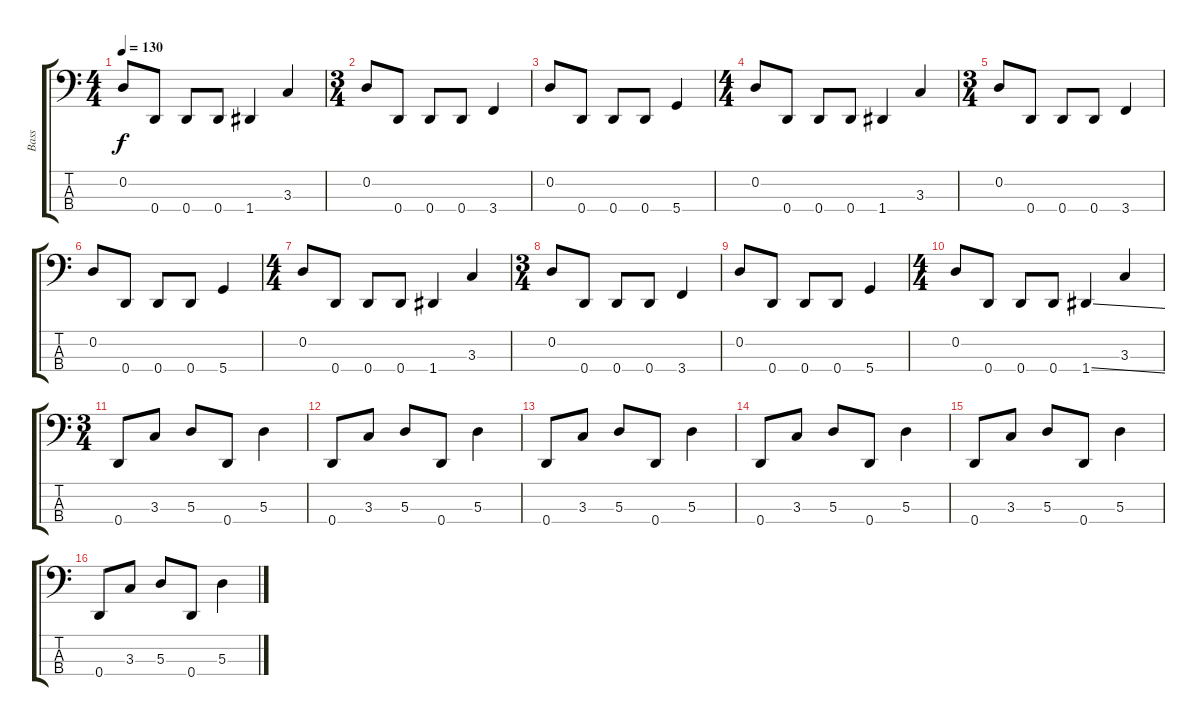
\track ("Bass" "Bass") {instrument slapbass2}
\staff {score tabs}
\tuning (G2 D2 A1 D1) {hide}
\ts (4 4)
\tempo 130
\clef f4
\ks c
0.2.8{dy f} 0.4.8 0.4.8 0.4.8 1.4.4 3.3.4 |
\ts (3 4)
0.2.8 0.4.8 0.4.8 0.4.8 3.4.4 |
0.2.8 0.4.8 0.4.8 0.4.8 5.4.4 |
\ts (4 4)
0.2.8 0.4.8 0.4.8 0.4.8 1.4.4 3.3.4 |
\ts (3 4)
0.2.8 0.4.8 0.4.8 0.4.8 3.4.4 |
0.2.8 0.4.8 0.4.8 0.4.8 5.4.4 |
\ts (4 4)
0.2.8 0.4.8 0.4.8 0.4.8 1.4.4 3.3.4 |
\ts (3 4)
0.2.8 0.4.8 0.4.8 0.4.8 3.4.4 |
0.2.8 0.4.8 0.4.8 0.4.8 5.4.4 |
\ts (4 4)
0.2.8 0.4.8 0.4.8 0.4.8 1.4{ss}.4 3.3.4 |
\ts (3 4)
0.4.8 3.3.8 5.3.8 0.4.8 5.3.4 |
0.4.8 3.3.8 5.3.8 0.4.8 5.3.4 |
0.4.8 3.3.8 5.3.8 0.4.8 5.3.4 |
0.4.8 3.3.8 5.3.8 0.4.8 5.3.4 |
0.4.8 3.3.8 5.3.8 0.4.8 5.3.4 |
0.4.8 3.3.8 5.3.8 0.4.8 5.3.4
